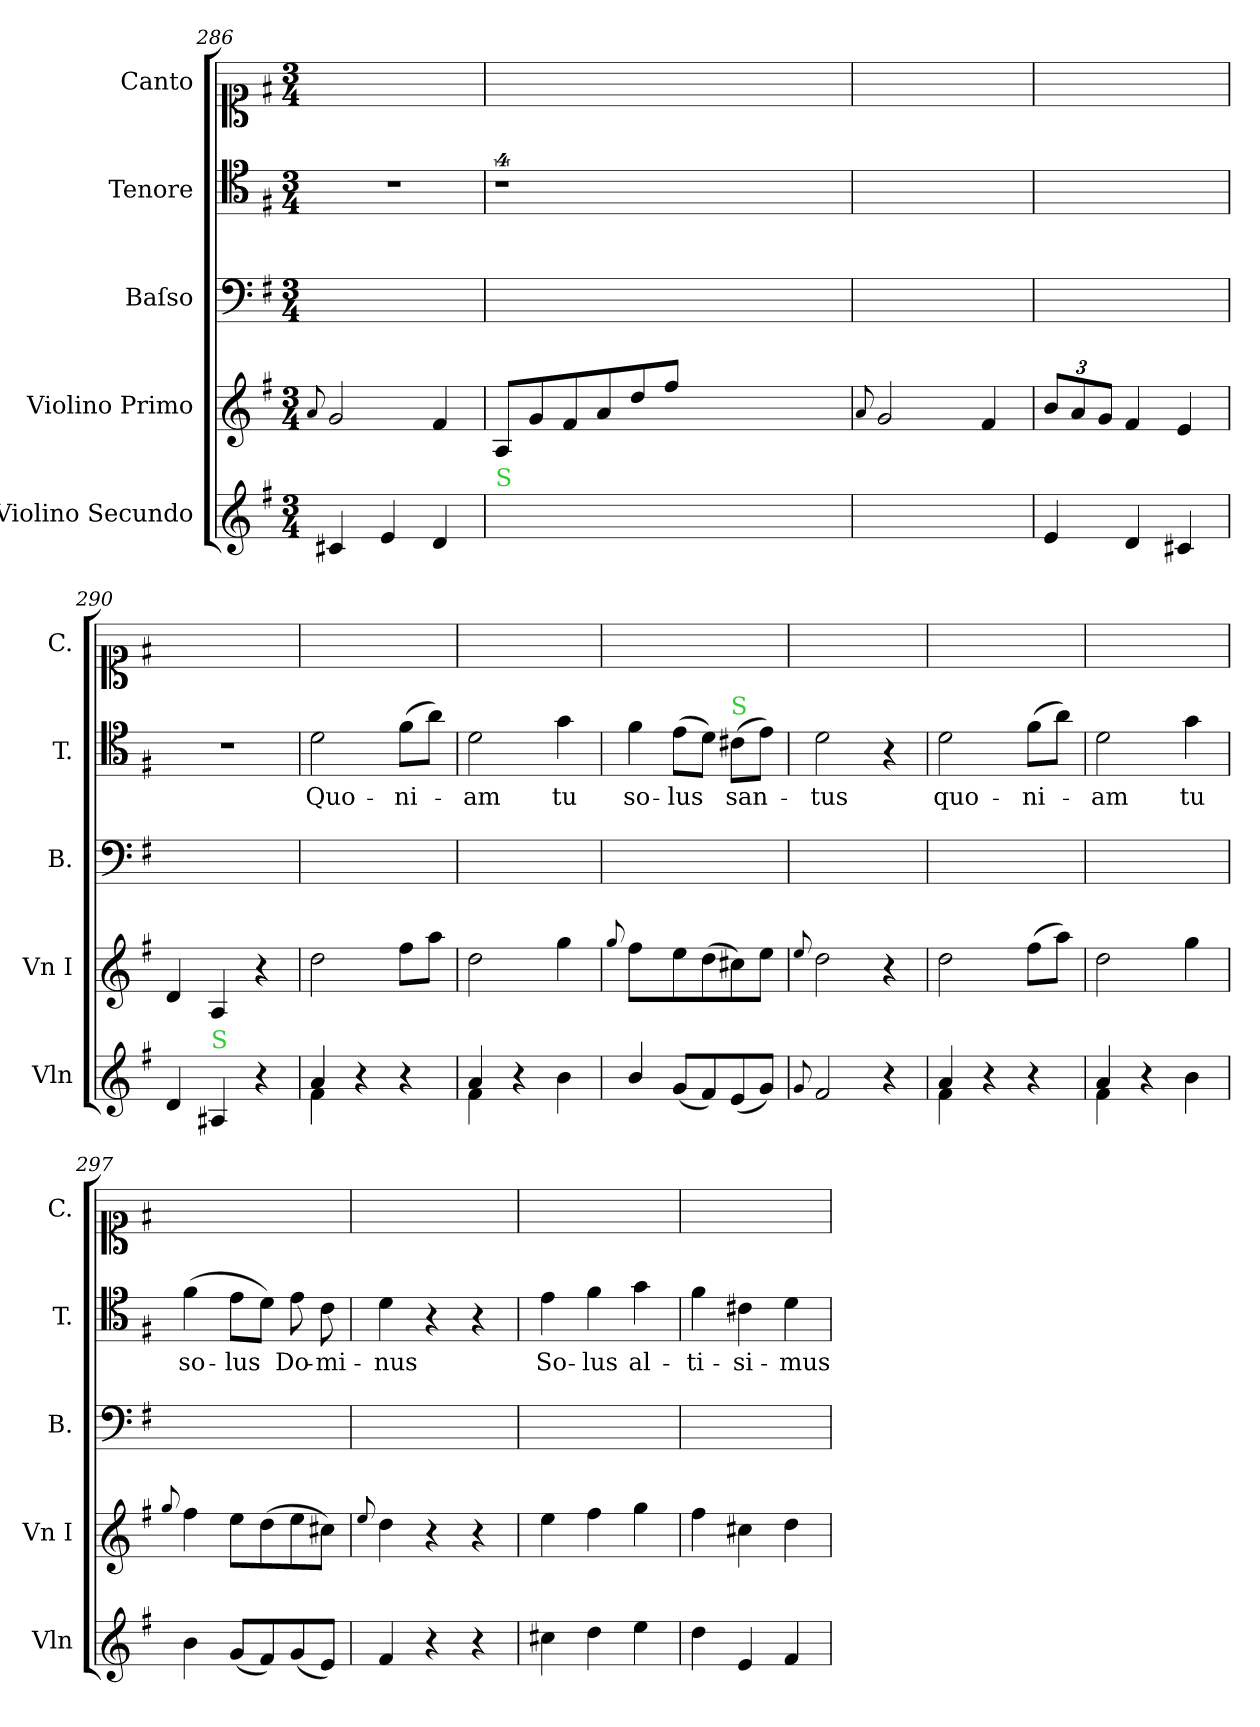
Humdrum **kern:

**kern	**dynam	**kern	**dynam	**kern	**kern	**text	**kern
*part5	*part5	*part4	*part4	*part3	*part2	*part2	*part1
*staff5	*staff5	*staff4	*staff4	*staff3	*staff2	*staff2	*staff1
*I"Violino Secundo	*	*I"Violino Primo	*	*I"Baſso	*I"Tenore	*	*I"Canto
*I'Vln	*	*I'Vn I	*	*I'B.	*I'T.	*	*I'C.
*clefG2	*	*clefG2	*	*clefF4	*clefC4	*	*clefC1
*k[f#]	*	*k[f#]	*	*k[f#]	*k[f#]	*	*k[f#]
*M3/4	*	*M3/4	*	*M3/4	*M3/4	*	*M3/4
=286	=286	=286	=286	=286	=286	=286	=286
.	.	8qqa/	.	.	.	.	.
4c#X/	.	2g/	.	2.ryy	2.r	.	2.ryy
4e/	.	.	.	.	.	.	.
4d/	.	4f#/	.	.	.	.	.
=287	=287	=287	=287	=287	=287	=287	=287
!LO:TX:a:color=limegreen:t=S	!	!	!	!	!	!	!
8c/Lyy	.	8A/L	.	2.ryy	4%9r	.	2.ryy
8e/yy	.	8g/	.	.	.	.	.
(8d/yy	.	8f#/	.	.	.	.	.
8f#/yy	.	8a/	.	.	.	.	.
8a/yy)	.	8dd/	.	.	.	.	.
8dd/Jyy	.	8ff#/J	.	.	.	.	.
1.ryy	.	1.ryy	.	1.ryy	.	.	1.ryy
=288	=288	=288	=288	=288	=288	=288	=288
.	.	8qqa/	.	.	.	.	.
4c#X/yy	.	2g/	.	2.ryy	2.ryy	.	2.ryy
4e/yy	.	.	.	.	.	.	.
4d/yy	.	4f#/	.	.	.	.	.
=289	=289	=289	=289	=289	=289	=289	=289
4e/	.	12b/L	.	2.ryy	2.ryy	.	2.ryy
.	.	12a/	.	.	.	.	.
.	.	12g/J	.	.	.	.	.
4d/	.	4f#/	.	.	.	.	.
4c#X/	.	4e/	.	.	.	.	.
=290	=290	=290	=290	=290	=290	=290	=290
4d/	.	4d/	.	2.ryy	2.r	.	2.ryy
!LO:TX:a:color=limegreen:t=S	!	!	!	!	!	!	!
4A#X/	.	4A/	.	.	.	.	.
4r	.	4r	.	.	.	.	.
=291	=291	=291	=291	=291	=291	=291	=291
*^	*	*	*	*	*	*	*
4a/	4f#\	.	2dd\	pia	2.ryy	2d\	Quo-	2.ryy
4r	4ryy	.	.	.	.	.	.	.
4r	4ryy	.	8ff#\L	.	.	(8f#\L	-ni-	.
.	.	.	8aa\J	.	.	8a\J)	.	.
=292	=292	=292	=292	=292	=292	=292	=292	=292
4a/	4f#\	.	2dd\	.	2.ryy	2d\	-am	2.ryy
4r	4ryy	.	.	.	.	.	.	.
4b\	4ryy	.	4gg\	.	.	4g\	tu	.
*v	*v	*	*	*	*	*	*	*
=293	=293	=293	=293	=293	=293	=293	=293
.	.	8qqgg	.	.	.	.	.
!	!	!LO:N:vis=8	!	!	!	!	!
4b/	.	4ff#\L	.	2.ryy	4f#\	so-	2.ryy
(8g/L	.	8ee\	.	.	(8e\L	-lus	.
8f#/)	.	(8dd\	.	.	8d\J)	.	.
!	!	!	!	!	!LO:TX:a:color=limegreen:t=S	!	!
(8e/	.	8cc#X\)	.	.	(8c#X\L	san-	.
8g/J)	.	8ee\J	.	.	8e\J)	.	.
=294	=294	=294	=294	=294	=294	=294	=294
8qqg	.	8qqee/	.	.	.	.	.
2f#/	.	2dd\	.	2.ryy	2d\	-tus	2.ryy
4r	.	4r	.	.	4r	.	.
=295	=295	=295	=295	=295	=295	=295	=295
*^	*	*	*	*	*	*	*
4a/	4f#\	pia	2dd\	.	2.ryy	2d\	quo-	2.ryy
4r	4ryy	.	.	.	.	.	.	.
4r	4ryy	.	(8ff#\L	.	.	(8f#\L	-ni-	.
.	.	.	8aa\J)	.	.	8a\J)	.	.
=296	=296	=296	=296	=296	=296	=296	=296	=296
4a/	4f#\	.	2dd\	.	2.ryy	2d\	-am	2.ryy
4r	4ryy	.	.	.	.	.	.	.
4b\	4ryy	.	4gg\	.	.	4g\	tu	.
*v	*v	*	*	*	*	*	*	*
=297	=297	=297	=297	=297	=297	=297	=297
.	.	8qqgg	.	.	.	.	.
4b\	.	4ff#\	.	2.ryy	(4f#\	so-	2.ryy
(8g/L	.	8ee\L	.	.	8e\L	-lus	.
8f#/)	.	(8dd\	.	.	8d\J)	.	.
(8g/	.	8ee\	.	.	8e\	Do-	.
8e/J)	.	8cc#X\J)	.	.	8c\	-mi-	.
=298	=298	=298	=298	=298	=298	=298	=298
.	.	8qqee/	.	.	.	.	.
4f#/	.	4dd\	.	2.ryy	4d\	-nus	2.ryy
4r	.	4r	.	.	4r	.	.
4r	.	4r	.	.	4r	.	.
=299	=299	=299	=299	=299	=299	=299	=299
4cc#X\	.	4ee\	.	2.ryy	4e\	So-	2.ryy
4dd\	.	4ff#\	.	.	4f#\	-lus	.
4ee\	.	4gg\	.	.	4g\	al-	.
=300	=300	=300	=300	=300	=300	=300	=300
4dd\	.	4ff#\	.	2.ryy	4f#\	-ti-	2.ryy
4e/	.	4cc#X\	.	.	4c#X\	-si-	.
4f#/	.	4dd\	.	.	4d\	-mus	.
=	=	=	=	=	=	=	=
*-	*-	*-	*-	*-	*-	*-	*-
